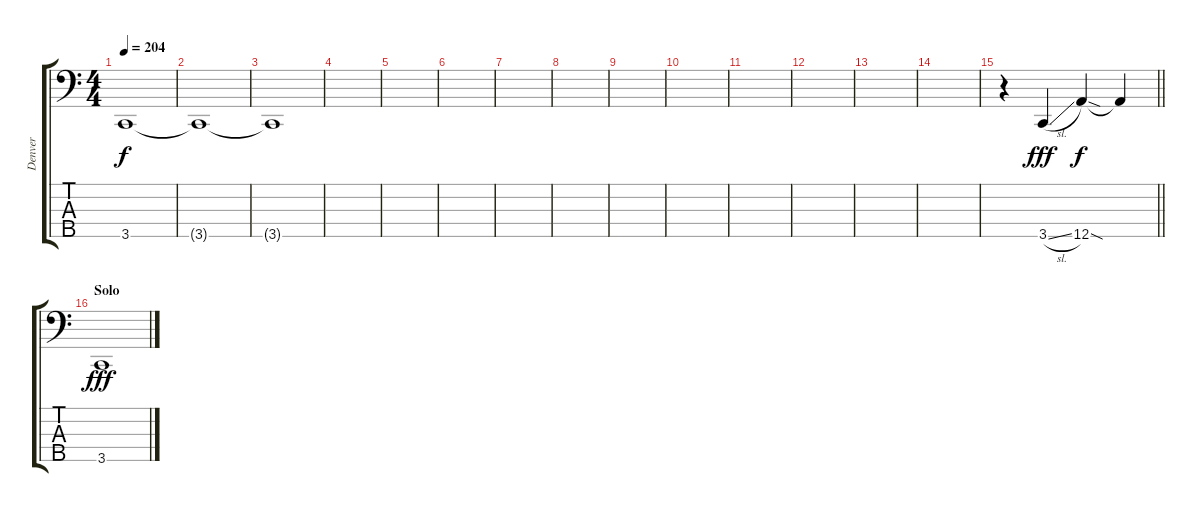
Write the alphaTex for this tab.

\track ("Denver" "Denver") {instrument electricbassfinger}
\staff {score tabs}
\tuning (G2 D2 A1 E1 A0) {hide}
\ts (4 4)
\tempo 204
\clef f4
\ks c
3.5{t}.1{dy f} |
3.5{t}.1 |
3.5{t}.1 |
|
|
|
|
|
|
|
|
|
|
|
\barLineRight lightlight
r.4 3.5{sl}.4{dy fff} 12.5{sod}.4{dy f} 12.5{t}.4 |
\section ("" "Solo")
3.5.1{dy fff}
